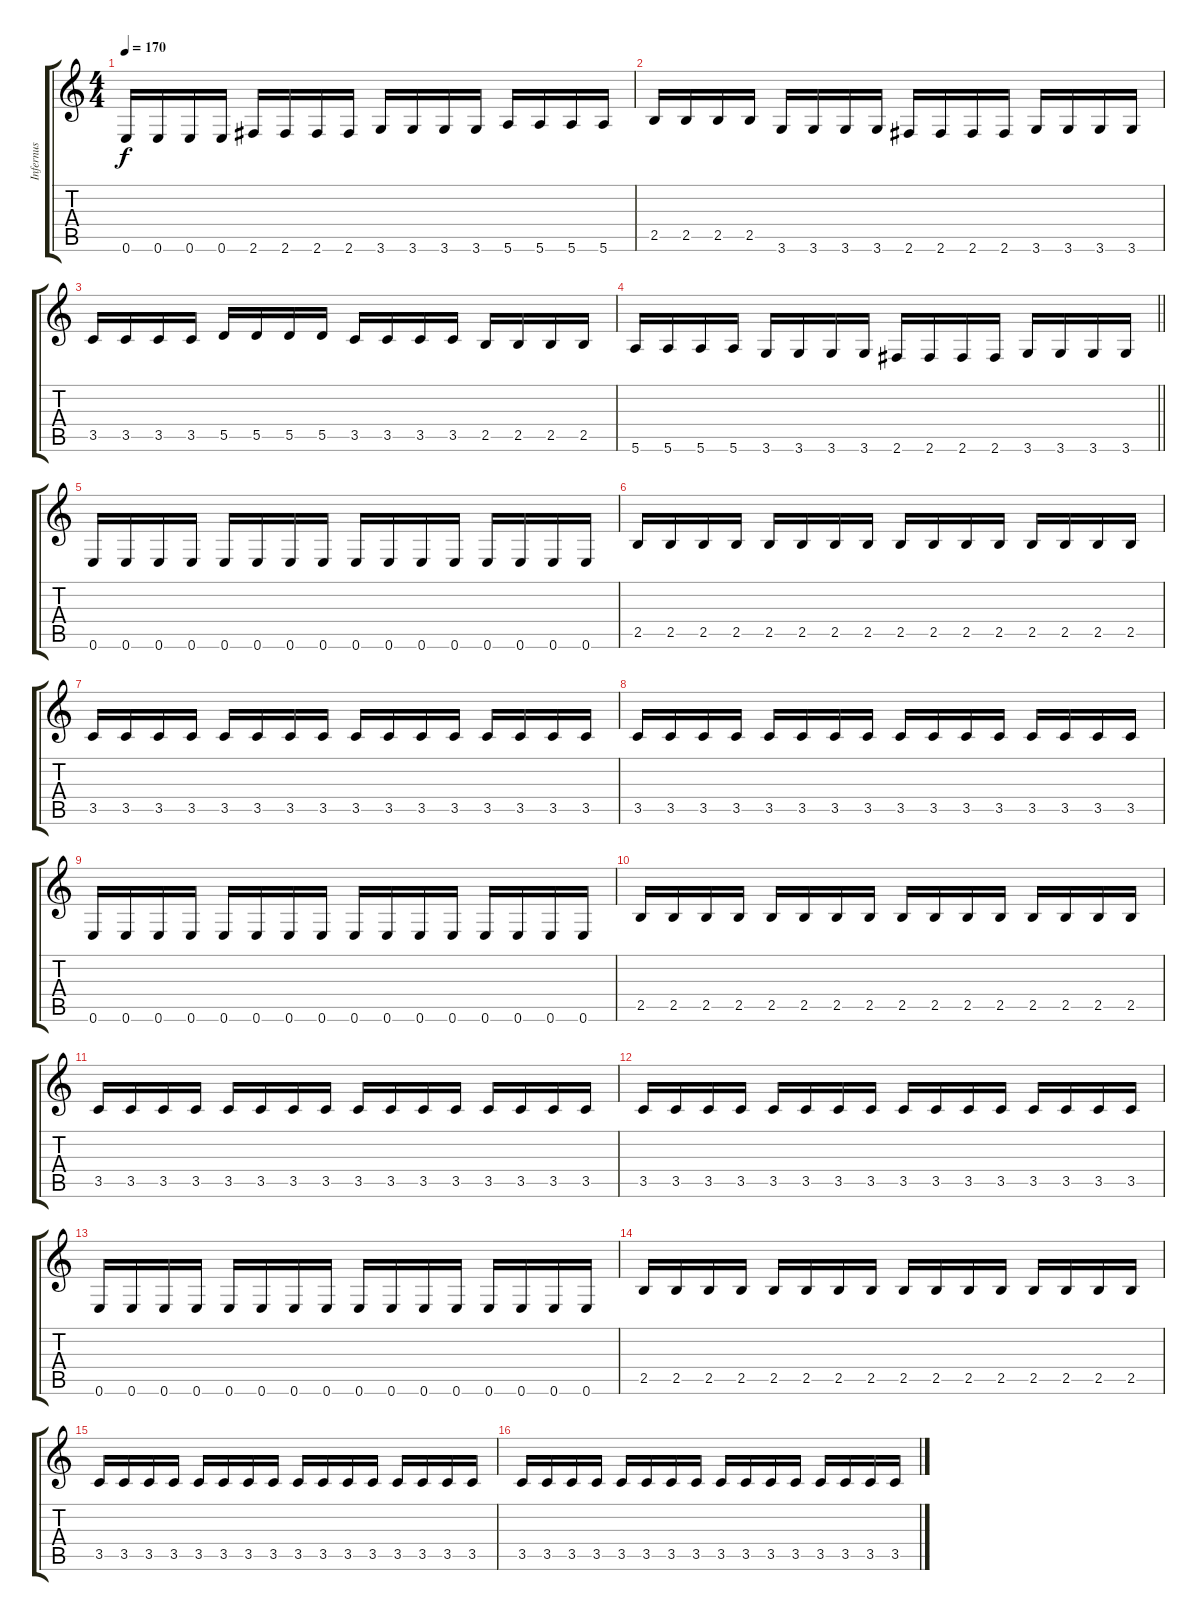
\track ("Infernus" "Infernus") {instrument distortionguitar}
\staff {score tabs}
\tuning (E4 B3 G3 D3 A2 E2) {hide}
\ts (4 4)
\tempo 170
\clef g2
\ks c
0.6.16{dy f} 0.6.16 0.6.16 0.6.16 2.6.16 2.6.16 2.6.16 2.6.16 3.6.16 3.6.16 3.6.16 3.6.16 5.6.16 5.6.16 5.6.16 5.6.16 |
2.5.16 2.5.16 2.5.16 2.5.16 3.6.16 3.6.16 3.6.16 3.6.16 2.6.16 2.6.16 2.6.16 2.6.16 3.6.16 3.6.16 3.6.16 3.6.16 |
3.5.16 3.5.16 3.5.16 3.5.16 5.5.16 5.5.16 5.5.16 5.5.16 3.5.16 3.5.16 3.5.16 3.5.16 2.5.16 2.5.16 2.5.16 2.5.16 |
\barLineRight lightlight
5.6.16 5.6.16 5.6.16 5.6.16 3.6.16 3.6.16 3.6.16 3.6.16 2.6.16 2.6.16 2.6.16 2.6.16 3.6.16 3.6.16 3.6.16 3.6.16 |
0.6.16{volume 10} 0.6.16 0.6.16 0.6.16 0.6.16 0.6.16 0.6.16 0.6.16 0.6.16 0.6.16 0.6.16 0.6.16 0.6.16 0.6.16 0.6.16 0.6.16 |
2.5.16 2.5.16 2.5.16 2.5.16 2.5.16 2.5.16 2.5.16 2.5.16 2.5.16 2.5.16 2.5.16 2.5.16 2.5.16 2.5.16 2.5.16 2.5.16 |
3.5.16 3.5.16 3.5.16 3.5.16 3.5.16 3.5.16 3.5.16 3.5.16 3.5.16 3.5.16 3.5.16 3.5.16 3.5.16 3.5.16 3.5.16 3.5.16 |
3.5.16 3.5.16 3.5.16 3.5.16 3.5.16 3.5.16 3.5.16 3.5.16 3.5.16 3.5.16 3.5.16 3.5.16 3.5.16 3.5.16 3.5.16 3.5.16 |
0.6.16 0.6.16 0.6.16 0.6.16 0.6.16 0.6.16 0.6.16 0.6.16 0.6.16 0.6.16 0.6.16 0.6.16 0.6.16 0.6.16 0.6.16 0.6.16 |
2.5.16 2.5.16 2.5.16 2.5.16 2.5.16 2.5.16 2.5.16 2.5.16 2.5.16 2.5.16 2.5.16 2.5.16 2.5.16 2.5.16 2.5.16 2.5.16 |
3.5.16 3.5.16 3.5.16 3.5.16 3.5.16 3.5.16 3.5.16 3.5.16 3.5.16 3.5.16 3.5.16 3.5.16 3.5.16 3.5.16 3.5.16 3.5.16 |
3.5.16 3.5.16 3.5.16 3.5.16 3.5.16 3.5.16 3.5.16 3.5.16 3.5.16 3.5.16 3.5.16 3.5.16 3.5.16 3.5.16 3.5.16 3.5.16 |
0.6.16 0.6.16 0.6.16 0.6.16 0.6.16 0.6.16 0.6.16 0.6.16 0.6.16 0.6.16 0.6.16 0.6.16 0.6.16 0.6.16 0.6.16 0.6.16 |
2.5.16 2.5.16 2.5.16 2.5.16 2.5.16 2.5.16 2.5.16 2.5.16 2.5.16 2.5.16 2.5.16 2.5.16 2.5.16 2.5.16 2.5.16 2.5.16 |
3.5.16 3.5.16 3.5.16 3.5.16 3.5.16 3.5.16 3.5.16 3.5.16 3.5.16 3.5.16 3.5.16 3.5.16 3.5.16 3.5.16 3.5.16 3.5.16 |
3.5.16 3.5.16 3.5.16 3.5.16 3.5.16 3.5.16 3.5.16 3.5.16 3.5.16 3.5.16 3.5.16 3.5.16 3.5.16 3.5.16 3.5.16 3.5.16
